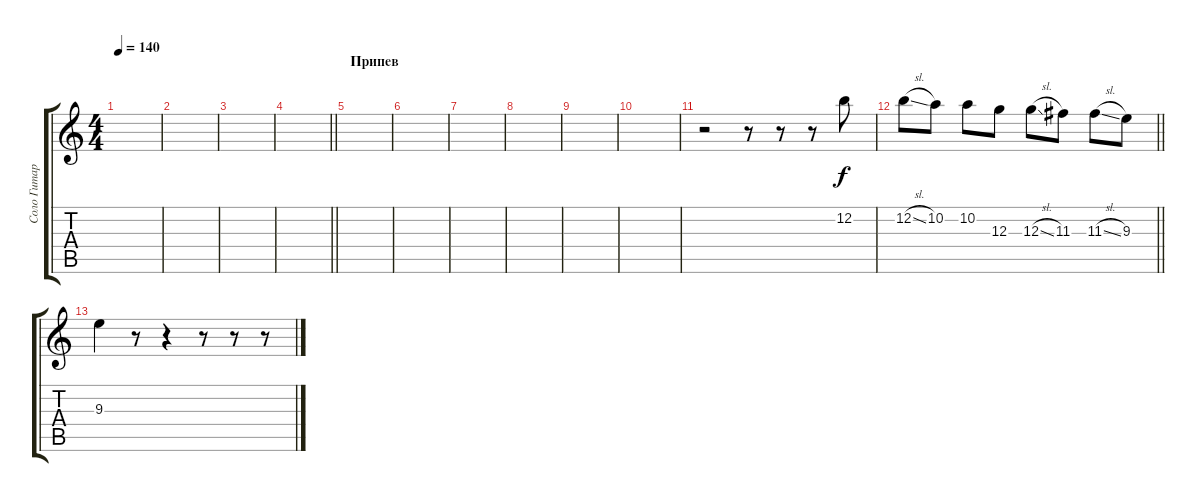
\track ("Соло Гитара" "Соло Гитар") {instrument overdrivenguitar}
\staff {score tabs}
\tuning (E4 B3 G3 D3 A2 E2) {hide}
\ts (4 4)
\tempo 140
\clef g2
\ks c
|
|
|
\barLineRight lightlight
|
\section ("" "Припев")
|
|
|
|
|
|
r.2 r.8 r.8 r.8 12.2.8 |
\barLineRight lightlight
12.2{sl}.8 10.2.8 10.2.8 12.3.8 12.3{sl}.8 11.3.8 11.3{sl}.8 9.3.8 |
\section ("" "")
9.3.4 r.8 r.4 r.8 r.8 r.8
